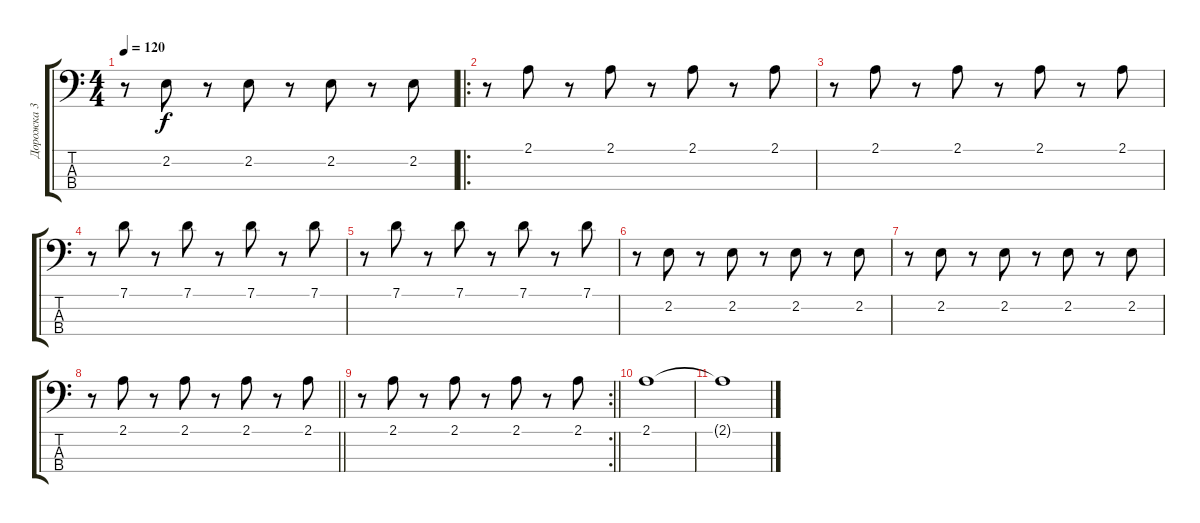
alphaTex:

\track ("Дорожка 3" "Дорожка 3") {instrument synthbass1}
\staff {score tabs}
\tuning (G2 D2 A1 E1) {hide}
\ts (4 4)
\tempo 120
\clef f4
\ks c
r.8{dy f} 2.2.8 r.8 2.2.8 r.8 2.2.8 r.8 2.2.8 |
\ro
r.8 2.1.8 r.8 2.1.8 r.8 2.1.8 r.8 2.1.8 |
r.8 2.1.8 r.8 2.1.8 r.8 2.1.8 r.8 2.1.8 |
r.8 7.1.8 r.8 7.1.8 r.8 7.1.8 r.8 7.1.8 |
r.8 7.1.8 r.8 7.1.8 r.8 7.1.8 r.8 7.1.8 |
r.8 2.2.8 r.8 2.2.8 r.8 2.2.8 r.8 2.2.8 |
r.8 2.2.8 r.8 2.2.8 r.8 2.2.8 r.8 2.2.8 |
\barLineRight lightlight
r.8 2.1.8 r.8 2.1.8 r.8 2.1.8 r.8 2.1.8 |
\rc 2
\barLineRight lightlight
r.8 2.1.8 r.8 2.1.8 r.8 2.1.8 r.8 2.1.8 |
2.1.1 |
2.1{t}.1
